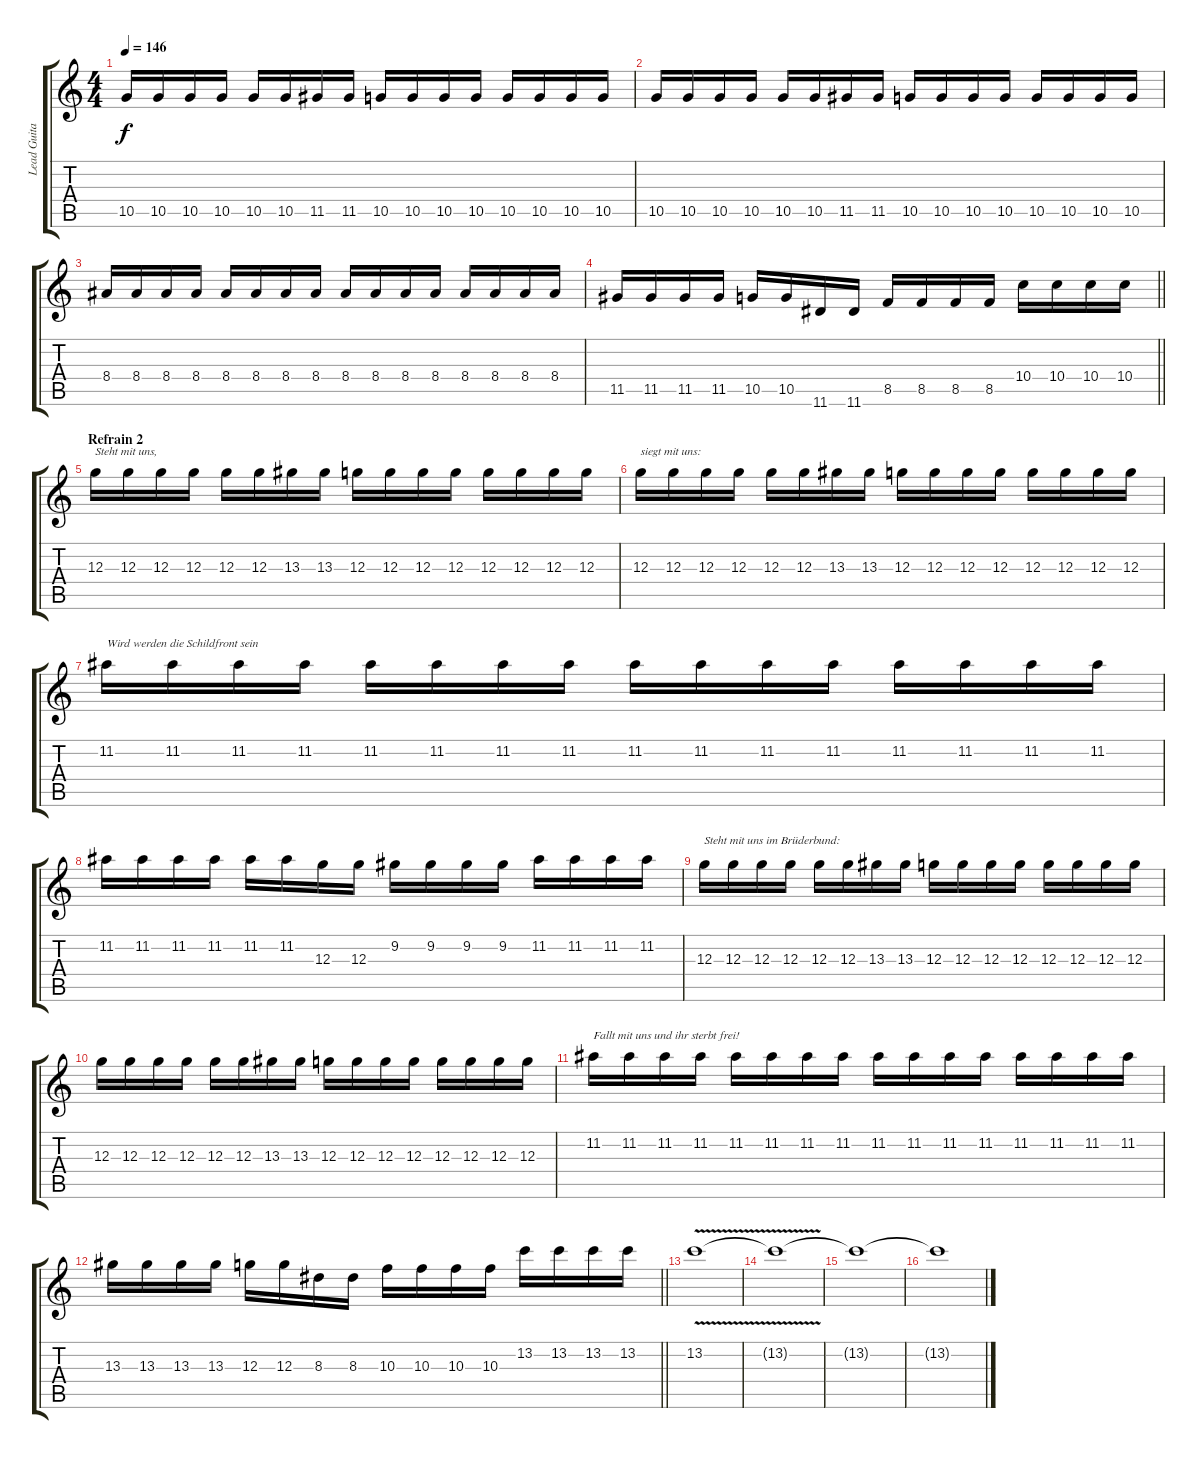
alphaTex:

\track ("Lead Guitar" "Lead Guita") {instrument distortionguitar}
\staff {score tabs}
\tuning (E4 B3 G3 D3 A2 E2) {hide}
\ts (4 4)
\tempo 146
\clef g2
\ks c
10.5.16{dy f} 10.5.16 10.5.16 10.5.16 10.5.16 10.5.16 11.5.16 11.5.16 10.5.16 10.5.16 10.5.16 10.5.16 10.5.16 10.5.16 10.5.16 10.5.16 |
10.5.16 10.5.16 10.5.16 10.5.16 10.5.16 10.5.16 11.5.16 11.5.16 10.5.16 10.5.16 10.5.16 10.5.16 10.5.16 10.5.16 10.5.16 10.5.16 |
8.4.16 8.4.16 8.4.16 8.4.16 8.4.16 8.4.16 8.4.16 8.4.16 8.4.16 8.4.16 8.4.16 8.4.16 8.4.16 8.4.16 8.4.16 8.4.16 |
\barLineRight lightlight
11.5.16 11.5.16 11.5.16 11.5.16 10.5.16 10.5.16 11.6.16 11.6.16 8.5.16 8.5.16 8.5.16 8.5.16 10.4.16 10.4.16 10.4.16 10.4.16 |
\section ("" "Refrain 2")
12.3.16{txt "Steht mit uns,"} 12.3.16 12.3.16 12.3.16 12.3.16 12.3.16 13.3.16 13.3.16 12.3.16 12.3.16 12.3.16 12.3.16 12.3.16 12.3.16 12.3.16 12.3.16 |
12.3.16{txt "siegt mit uns:"} 12.3.16 12.3.16 12.3.16 12.3.16 12.3.16 13.3.16 13.3.16 12.3.16 12.3.16 12.3.16 12.3.16 12.3.16 12.3.16 12.3.16 12.3.16 |
11.2.16{txt "Wird werden die Schildfront sein"} 11.2.16 11.2.16 11.2.16 11.2.16 11.2.16 11.2.16 11.2.16 11.2.16 11.2.16 11.2.16 11.2.16 11.2.16 11.2.16 11.2.16 11.2.16 |
11.2.16 11.2.16 11.2.16 11.2.16 11.2.16 11.2.16 12.3.16 12.3.16 9.2.16 9.2.16 9.2.16 9.2.16 11.2.16 11.2.16 11.2.16 11.2.16 |
12.3.16{txt "Steht mit uns im Brüderbund:"} 12.3.16 12.3.16 12.3.16 12.3.16 12.3.16 13.3.16 13.3.16 12.3.16 12.3.16 12.3.16 12.3.16 12.3.16 12.3.16 12.3.16 12.3.16 |
12.3.16 12.3.16 12.3.16 12.3.16 12.3.16 12.3.16 13.3.16 13.3.16 12.3.16 12.3.16 12.3.16 12.3.16 12.3.16 12.3.16 12.3.16 12.3.16 |
11.2.16{txt "Fallt mit uns und ihr sterbt frei!"} 11.2.16 11.2.16 11.2.16 11.2.16 11.2.16 11.2.16 11.2.16 11.2.16 11.2.16 11.2.16 11.2.16 11.2.16 11.2.16 11.2.16 11.2.16 |
\barLineRight lightlight
13.3.16 13.3.16 13.3.16 13.3.16 12.3.16 12.3.16 8.3.16 8.3.16 10.3.16 10.3.16 10.3.16 10.3.16 13.2.16 13.2.16 13.2.16 13.2.16 |
13.2{v}.1{volume 0} |
13.2{t}.1 |
13.2{t}.1 |
13.2{t}.1
